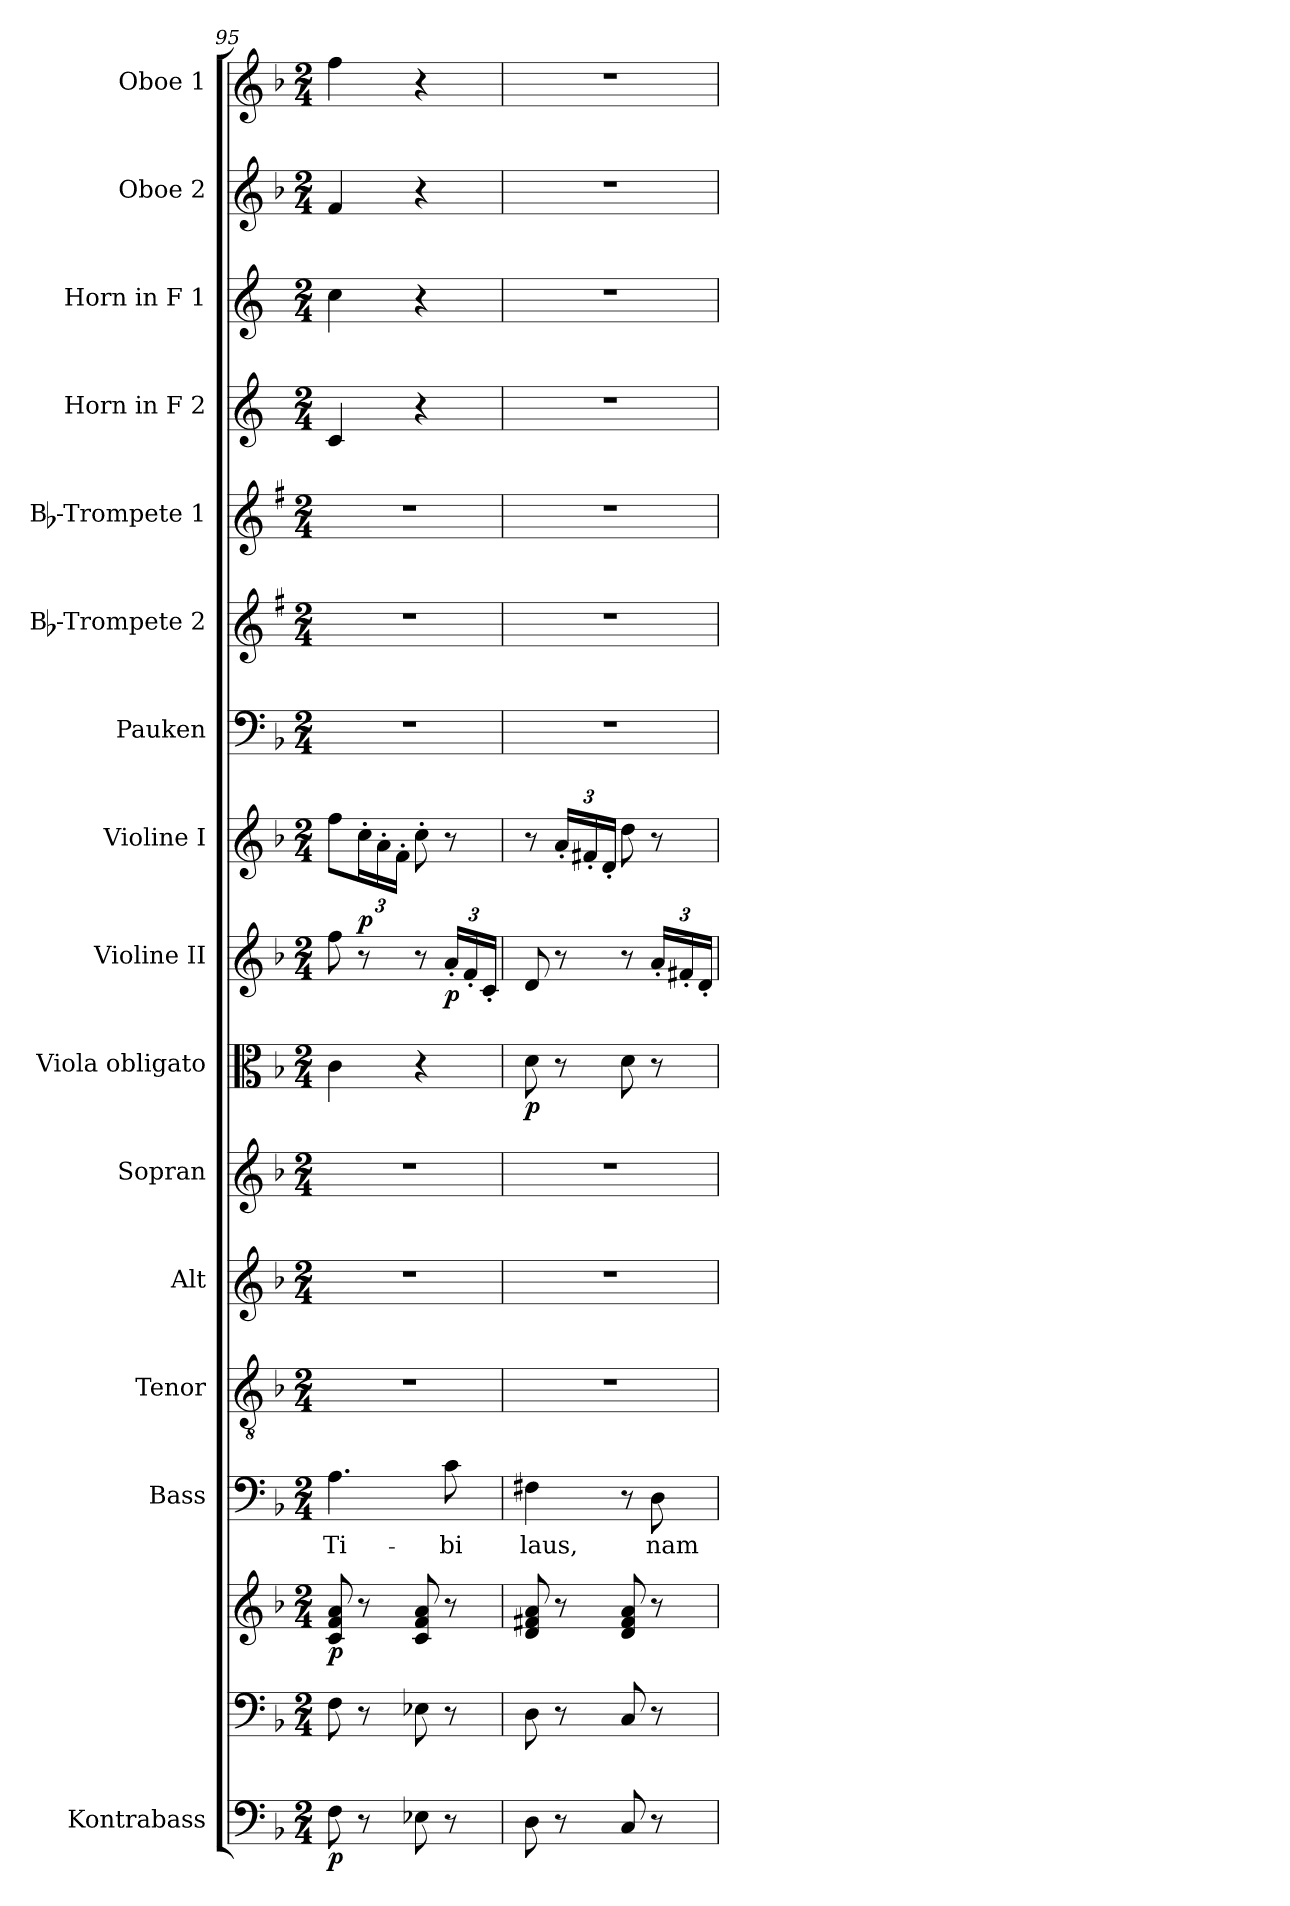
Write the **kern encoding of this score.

**kern	**dynam	**kern	**kern	**dynam	**kern	**text	**kern	**kern	**kern	**kern	**dynam	**kern	**dynam	**kern	**dynam	**kern	**kern	**kern	**kern	**kern	**kern	**kern
*part16	*part16	*part15	*part15	*part15	*part14	*part14	*part13	*part12	*part11	*part10	*part10	*part9	*part9	*part8	*part8	*part7	*part6	*part5	*part4	*part3	*part2	*part1
*staff17	*staff17	*staff16	*staff15	*staff15/16	*staff14	*staff14	*staff13	*staff12	*staff11	*staff10	*staff10	*staff9	*staff9	*staff8	*staff8	*staff7	*staff6	*staff5	*staff4	*staff3	*staff2	*staff1
*I"Kontrabass	*	*	*	*	*I"Bass	*	*I"Tenor	*I"Alt	*I"Sopran	*I"Viola obligato	*	*I"Violine II	*	*I"Violine I	*	*I"Pauken	*I"Bb-Trompete 2	*I"Bb-Trompete 1	*I"Horn in F 2	*I"Horn in F 1	*I"Oboe 2	*I"Oboe 1
*I'Kb.	*	*	*	*	*I'B.	*	*I'T.	*I'A.	*I'S.	*I'Vla.	*	*I'Vl. II	*	*I'Vl. I	*	*I'Pk.	*I'Bb Trp. 2	*I'Bb Trp. 1	*	*	*I'Ob. 2	*I'Ob. 1
*clefF4	*	*clefF4	*clefG2	*	*clefF4	*	*clefGv2	*clefG2	*clefG2	*clefC3	*	*clefG2	*	*clefG2	*	*clefF4	*clefG2	*clefG2	*clefG2	*clefG2	*clefG2	*clefG2
*ITrd7c12	*	*	*	*	*	*	*	*	*	*	*	*	*	*	*	*	*ITrd1c2	*ITrd1c2	*ITrd4c7	*ITrd4c7	*	*
*k[b-]	*	*k[b-]	*k[b-]	*	*k[b-]	*	*k[b-]	*k[b-]	*k[b-]	*k[b-]	*	*k[b-]	*	*k[b-]	*	*k[b-]	*k[b-]	*k[b-]	*k[b-]	*k[b-]	*k[b-]	*k[b-]
*F:	*	*F:	*F:	*	*F:	*	*F:	*F:	*F:	*F:	*	*F:	*	*F:	*	*F:	*F:	*F:	*F:	*F:	*F:	*F:
*M2/4	*	*M2/4	*M2/4	*	*M2/4	*	*M2/4	*M2/4	*M2/4	*M2/4	*	*M2/4	*	*M2/4	*	*M2/4	*M2/4	*M2/4	*M2/4	*M2/4	*M2/4	*M2/4
=95	=95	=95	=95	=95	=95	=95	=95	=95	=95	=95	=95	=95	=95	=95	=95	=95	=95	=95	=95	=95	=95	=95
!	!LO:DY:b	!	!	!LO:DY:b	!	!LO:LY:b	!	!	!	!	!	!	!	!	!	!	!	!	!	!	!	!
8FF\	p	8F\	8c/ 8f/ 8a/	p	4.A\	Ti-	2r	2r	2r	4c\	.	8ff\	.	8ff\L	.	2r	2r	2r	4F/	4f\	4f/	4ff\
*	*	*	*	*	*	*	*	*	*	*	*	*	*	*Xbrackettup	*	*	*	*	*	*	*	*
!	!	!	!	!	!	!	!	!	!	!	!	!	!	!	!LO:DY:b	!	!	!	!	!	!	!
8r	.	8r	8r	.	.	.	.	.	.	.	.	8r	.	24cc'>\L	p	.	.	.	.	.	.	.
.	.	.	.	.	.	.	.	.	.	.	.	.	.	24a'>\	.	.	.	.	.	.	.	.
.	.	.	.	.	.	.	.	.	.	.	.	.	.	24f'>\JJ	.	.	.	.	.	.	.	.
8EE-X\	.	8E-X\	8c/ 8f/ 8a/	.	.	.	.	.	.	4r	.	8r	.	8cc'>\	.	.	.	.	4r	4r	4r	4r
!	!	!	!	!	!	!LO:LY:b	!	!	!	!	!	!	!	!	!	!	!	!	!	!	!	!
*	*	*	*	*	*	*	*	*	*	*	*	*Xbrackettup	*	*	*	*	*	*	*	*	*	*
!	!	!	!	!	!	!	!	!	!	!	!	!	!LO:DY:b	!	!	!	!	!	!	!	!	!
8r	.	8r	8r	.	8c\	-bi	.	.	.	.	.	24a'</LL	p	8r	.	.	.	.	.	.	.	.
.	.	.	.	.	.	.	.	.	.	.	.	24f'</	.	.	.	.	.	.	.	.	.	.
.	.	.	.	.	.	.	.	.	.	.	.	24c'</JJ	.	.	.	.	.	.	.	.	.	.
=96	=96	=96	=96	=96	=96	=96	=96	=96	=96	=96	=96	=96	=96	=96	=96	=96	=96	=96	=96	=96	=96	=96
!	!	!	!	!	!	!LO:LY:b	!	!	!	!	!LO:DY:b	!	!	!	!	!	!	!	!	!	!	!
8DD\	.	8D\	8d/ 8f#X/ 8a/	.	4F#X\	laus,	2r	2r	2r	8d\	p	8d/	.	8r	.	2r	2r	2r	2r	2r	2r	2r
8r	.	8r	8r	.	.	.	.	.	.	8r	.	8r	.	24a'</LL	.	.	.	.	.	.	.	.
.	.	.	.	.	.	.	.	.	.	.	.	.	.	24f#X'</	.	.	.	.	.	.	.	.
.	.	.	.	.	.	.	.	.	.	.	.	.	.	24d'</JJ	.	.	.	.	.	.	.	.
8CC/	.	8C/	8d/ 8f#/ 8a/	.	8r	.	.	.	.	8d\	.	8r	.	8dd\	.	.	.	.	.	.	.	.
!	!	!	!	!	!	!LO:LY:b	!	!	!	!	!	!	!	!	!	!	!	!	!	!	!	!
8r	.	8r	8r	.	8D\	nam	.	.	.	8r	.	24a'</LL	.	8r	.	.	.	.	.	.	.	.
.	.	.	.	.	.	.	.	.	.	.	.	24f#X'</	.	.	.	.	.	.	.	.	.	.
.	.	.	.	.	.	.	.	.	.	.	.	24d'</JJ	.	.	.	.	.	.	.	.	.	.
=	=	=	=	=	=	=	=	=	=	=	=	=	=	=	=	=	=	=	=	=	=	=
*-	*-	*-	*-	*-	*-	*-	*-	*-	*-	*-	*-	*-	*-	*-	*-	*-	*-	*-	*-	*-	*-	*-
